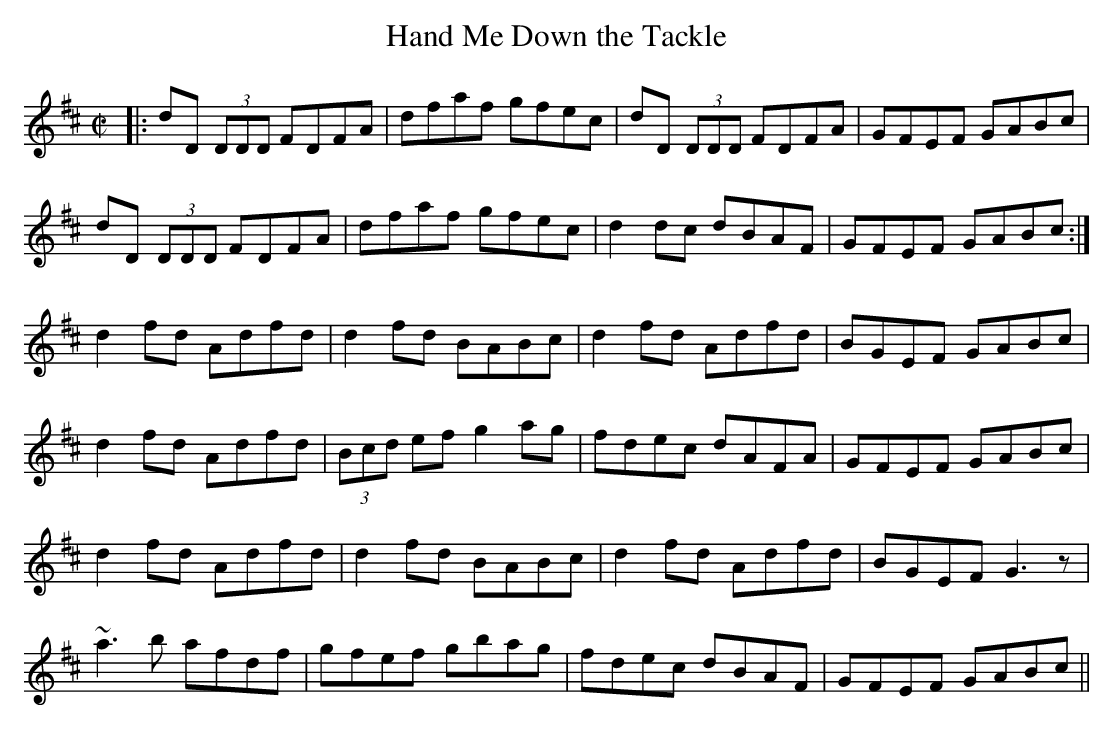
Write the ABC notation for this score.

X:1
T:Hand Me Down the Tackle
M:C|
L:1/8
K:D
|:dD (3DDD FDFA|dfaf gfec|dD (3DDD FDFA|GFEF GABc|
dD (3DDD FDFA|dfaf gfec|d2dc dBAF|GFEF GABc:|
d2fd Adfd|d2fd BABc|d2fd Adfd|BGEF GABc|
d2fd Adfd|(3Bcd ef g2ag|fdec dAFA|GFEF GABc|
d2fd Adfd|d2fd BABc|d2fd Adfd|BGEF G3z|
~a3b afdf|gfef gbag|fdec dBAF|GFEF GABc||
